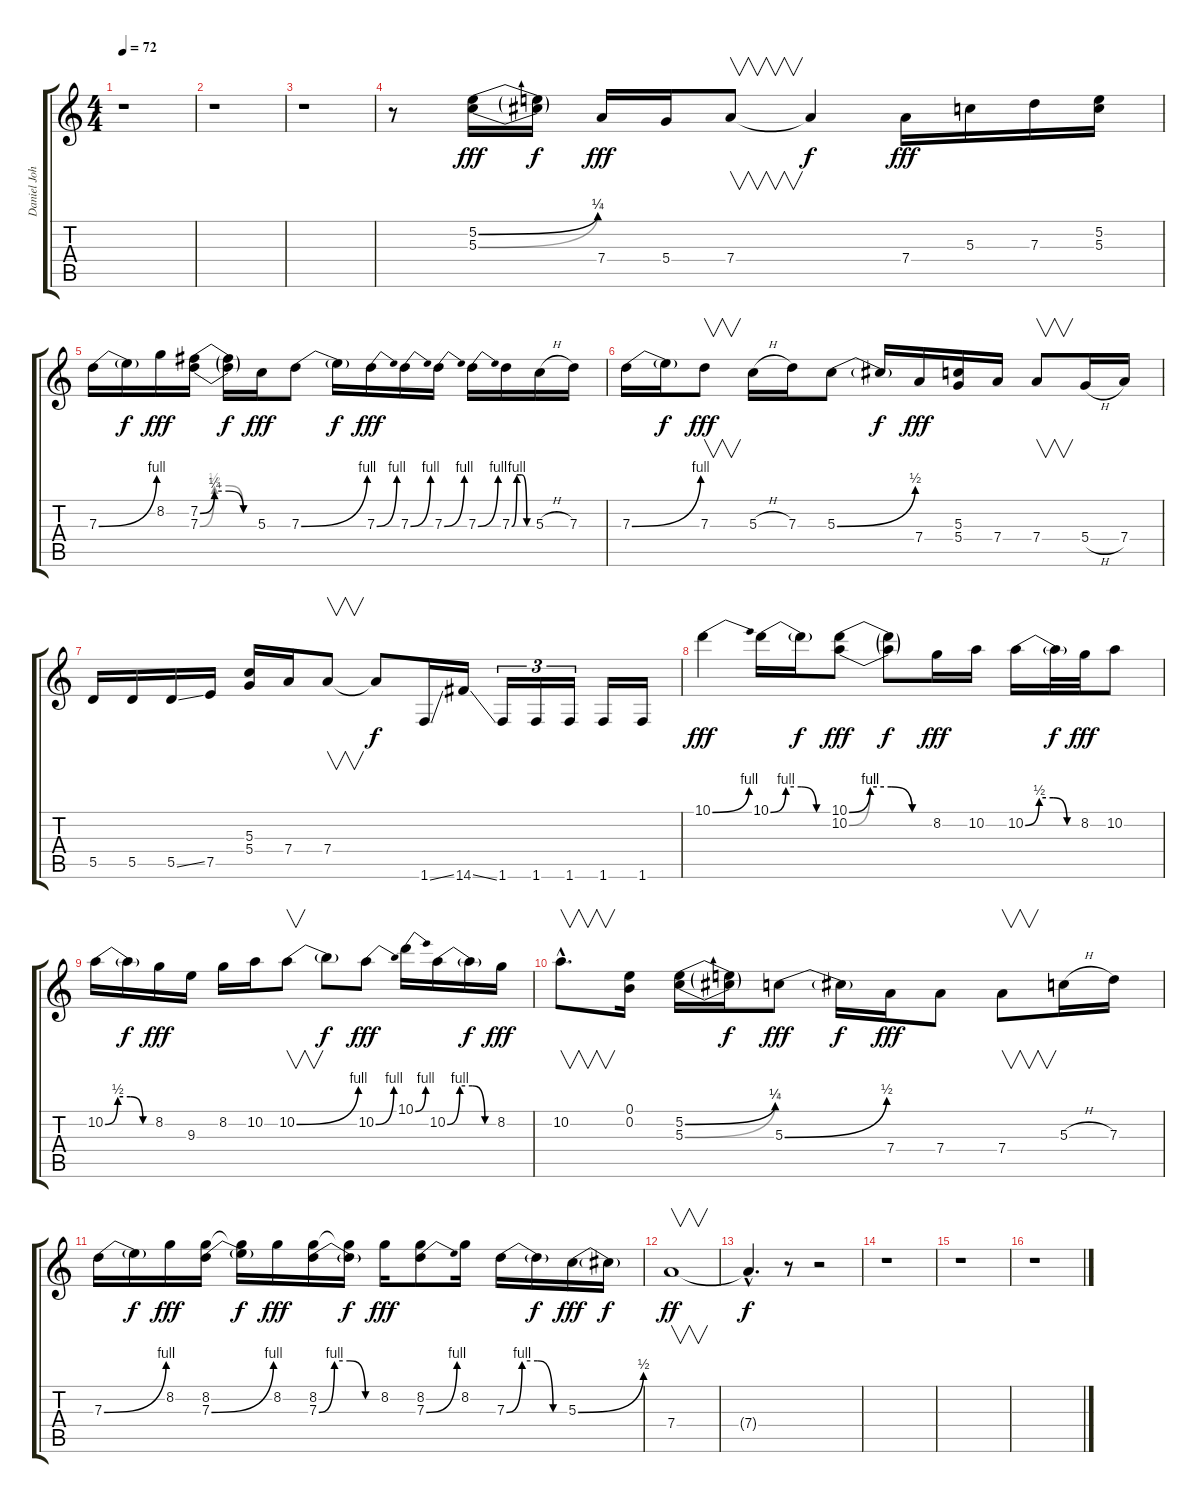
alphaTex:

\track ("Daniel Johns (Gtr6 solo)" "Daniel Joh") {instrument overdrivenguitar}
\staff {score tabs}
\tuning (E4 B3 G3 D3 A2 E2) {hide}
\ts (4 4)
\tempo 72
\clef g2
\ks c
r.1{dy mf} |
r.1 |
r.1 |
r.8 (5.2{be (bend 0 0 60 1)} 5.3{be (bend 0 0 60 2)}).16{dy fff volume 14 instrument distortionguitar} (5.2{t} 5.3{t}).16{dy f} 7.4.16{dy fff} 5.4.16 7.4.8{v} 7.4{t}.4{dy f} 7.4.16{dy fff} 5.3.16 7.3.16 (5.2 5.3).16 |
7.3{be (bend 0 0 60 4)}.16 7.3{t}.16{dy f} 8.2.16{dy fff} (7.2{be (custom 0 0 15 1 30 1 45 0 60 0)} 7.3{be (custom 0 0 15 2 30 2 45 0 60 0)}).16 (7.2{t} 7.3{t}).16{dy f} 5.3.16{dy fff} 7.3{be (bend 0 0 60 4)}.8 7.3{t}.16{dy f} 7.3{be (bend 0 0 60 4)}.16{dy fff} 7.3{be (bend 0 0 60 4)}.16 7.3{be (bend 0 0 60 4)}.16 7.3{be (bend 0 0 60 4)}.16 7.3{be (custom 0 0 15 4 30 4 45 0 60 0)}.16 5.3{h}.16 7.3.16 |
7.3{be (bend 0 0 60 4)}.16 7.3{t}.16{dy f} 7.3.8{v dy fff} 5.3{h}.16 7.3.16 5.3{be (bend 0 0 60 2)}.8 5.3{t}.16{dy f} 7.4.16{dy fff} (5.3 5.4).16 7.4.16 7.4.8{v} 5.4{h}.16 7.4.16 |
5.5.16 5.5.16 5.5{ss}.16 7.5.16 (5.3 5.4).16 7.4.16 7.4.8{v} 7.4{t}.8{dy f} 1.6{ss}.16 14.6{ss}.16 1.6.16{tu (3 2)} 1.6.16{tu (3 2)} 1.6.16{tu (3 2)} 1.6.16 1.6.16 |
10.1{be (bend 0 0 60 4)}.4{dy fff} 10.1{be (custom 0 0 15 4 30 4 45 0 60 0)}.16 10.1{t}.16{dy f} (10.1{be (custom 0 0 15 4 30 4 45 0 60 0)} 10.2{be (custom 0 0 15 4 30 4 45 0 60 0)}).8{dy fff} (10.1{t} 10.2{t}).8{dy f} 8.2.16{dy fff} 10.2.16 10.2{be (custom 0 0 15 2 30 2 45 0 60 0)}.16 10.2{t}.32{dy f} 8.2.32{dy fff} 10.2.8 |
10.2{be (custom 0 0 15 2 30 2 45 0 60 0)}.16 10.2{t}.16{dy f} 8.2.16{dy fff} 9.3.16 8.2.16 10.2.16 10.2{be (bend 0 0 60 4)}.8{v} 10.2{t}.8{dy f} 10.2{be (bend 0 0 60 4)}.8{dy fff} 10.1{be (bend 0 0 60 4)}.16 10.2{be (custom 0 0 15 4 30 4 45 0 60 0)}.16 10.2{t}.16{dy f} 8.2.16{dy fff} |
10.2{hac}.8{v d} (0.1 0.2).16 (5.2{be (bend 0 0 60 1)} 5.3{be (bend 0 0 60 2)}).16 (5.2{t} 5.3{t}).16{dy f} 5.3{be (bend 0 0 60 2)}.8{dy fff} 5.3{t}.16{dy f} 7.4.16{dy fff} 7.4.8 7.4.8{v} 5.3{h}.16 7.3.16 |
7.3{be (bend 0 0 60 4)}.16 7.3{t}.16{dy f} 8.2.16{dy fff} (8.2 7.3{be (bend 0 0 60 4)}).16 (8.2{t} 7.3{t}).16{dy f} 8.2.16{dy fff} (8.2 7.3{be (custom 0 0 15 4 30 4 45 0 60 0)}).16 (8.2{t} 7.3{t}).16{dy f} 8.2.16{dy fff} (8.2 7.3{be (bend 0 0 60 4)}).8 8.2.16 7.3{be (custom 0 0 15 4 30 4 45 0 60 0)}.16 7.3{t}.16{dy f} 5.3{be (bend 0 0 60 2)}.16{dy fff} 5.3{t}.16{dy f} |
7.4.1{v dy ff} |
7.4{hac t}.4{d dy f} r.8 r.2 |
r.1 |
r.1 |
r.1
